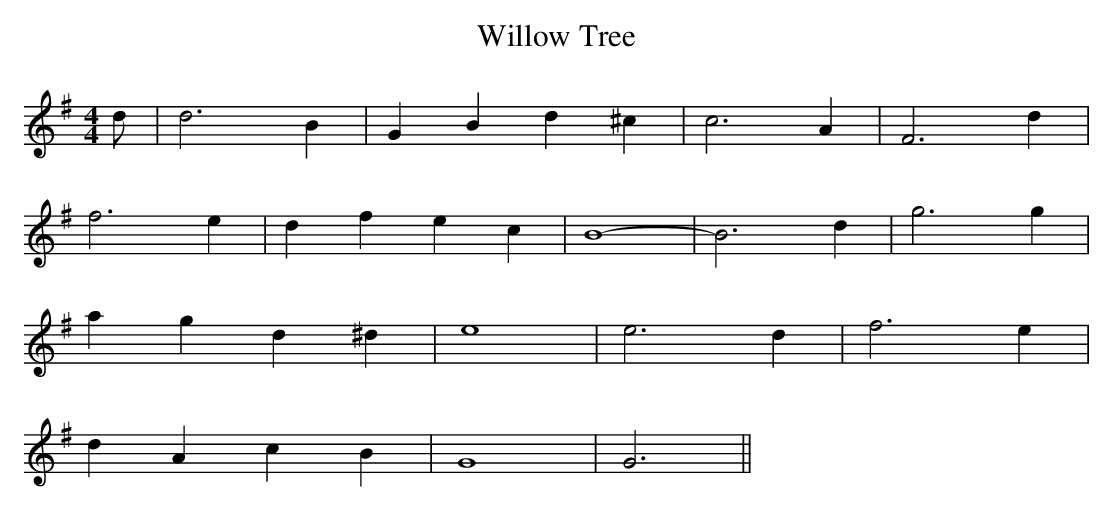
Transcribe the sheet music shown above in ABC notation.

X:1
T:Willow Tree
M:4/4
K:G
d|d6 B2|G2 B2 d2 ^c2|c6 A2|F6 d2|
f6 e2|d2 f2 e2 c2|B8|-B6 d2|g6 g2|
a2 g2 d2 ^d2|e8|e6 d2|f6 e2|
d2 A2 c2 B2|G8|G6||
